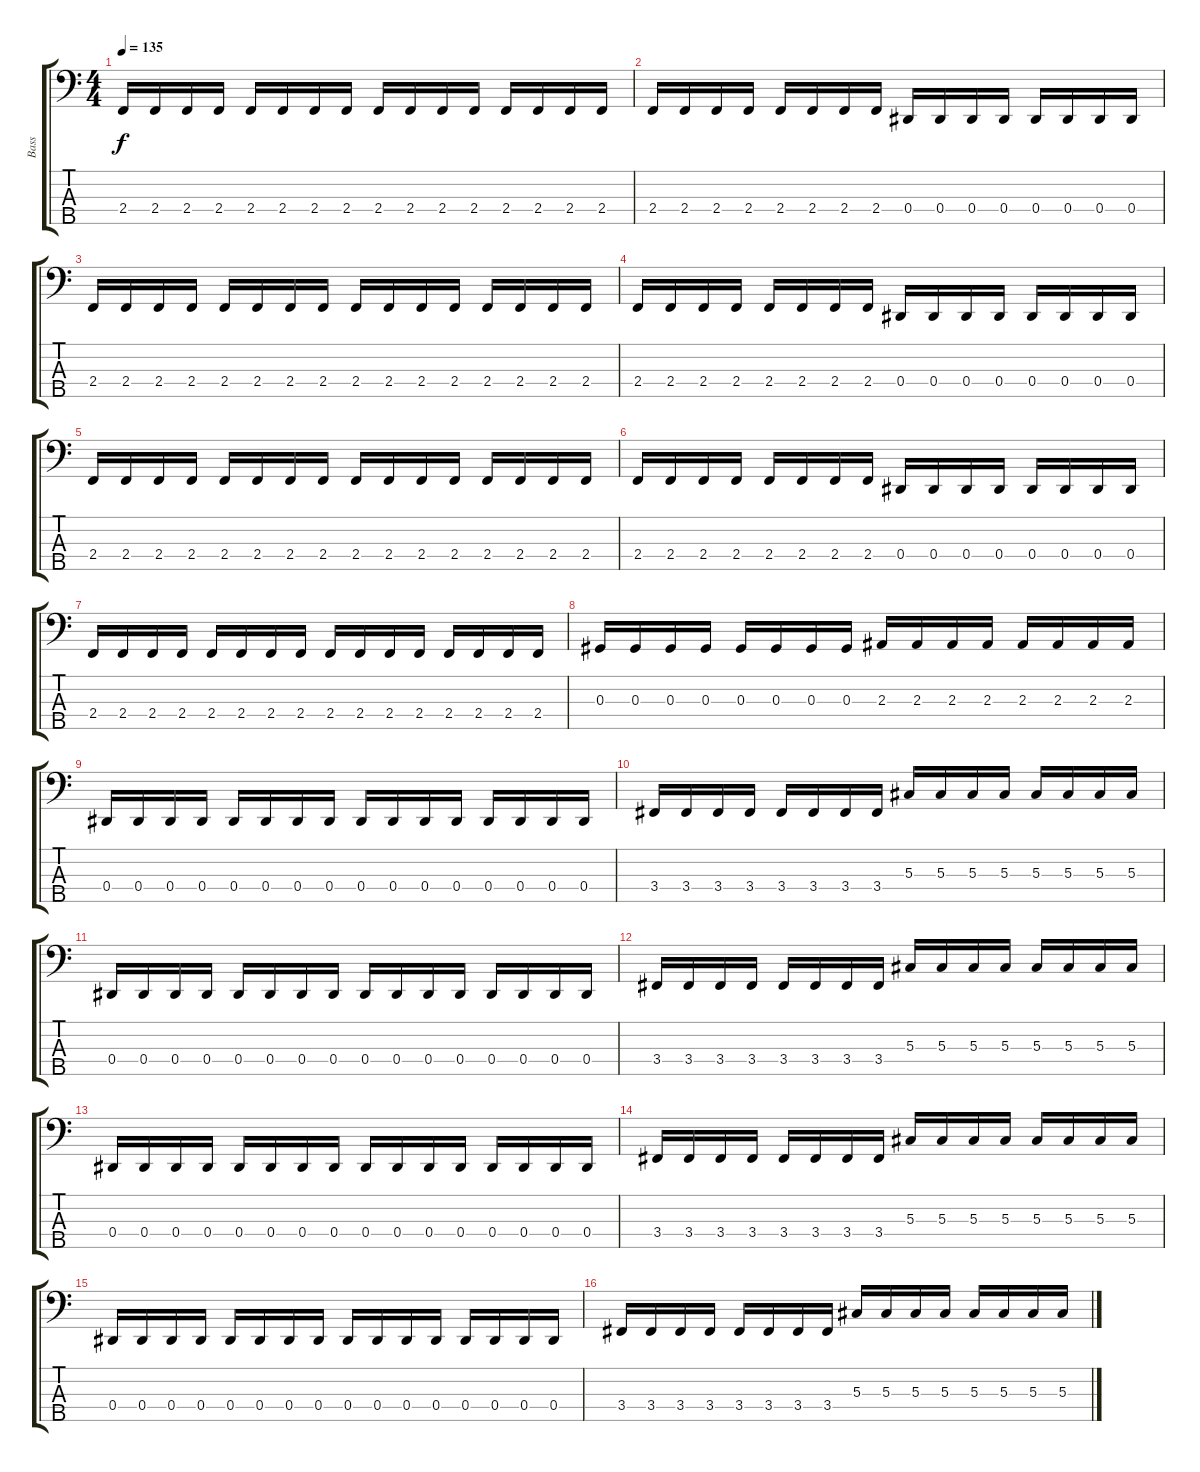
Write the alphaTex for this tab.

\track ("Bass" "Bass") {instrument electricbasspick}
\staff {score tabs}
\tuning (Gb2 Db2 Ab1 Eb1 Bb0) {hide}
\ts (4 4)
\tempo 135
\clef f4
\ks c
2.4.16{dy f} 2.4.16 2.4.16 2.4.16 2.4.16 2.4.16 2.4.16 2.4.16 2.4.16 2.4.16 2.4.16 2.4.16 2.4.16 2.4.16 2.4.16 2.4.16 |
2.4.16 2.4.16 2.4.16 2.4.16 2.4.16 2.4.16 2.4.16 2.4.16 0.4.16 0.4.16 0.4.16 0.4.16 0.4.16 0.4.16 0.4.16 0.4.16 |
2.4.16 2.4.16 2.4.16 2.4.16 2.4.16 2.4.16 2.4.16 2.4.16 2.4.16 2.4.16 2.4.16 2.4.16 2.4.16 2.4.16 2.4.16 2.4.16 |
2.4.16 2.4.16 2.4.16 2.4.16 2.4.16 2.4.16 2.4.16 2.4.16 0.4.16 0.4.16 0.4.16 0.4.16 0.4.16 0.4.16 0.4.16 0.4.16 |
2.4.16 2.4.16 2.4.16 2.4.16 2.4.16 2.4.16 2.4.16 2.4.16 2.4.16 2.4.16 2.4.16 2.4.16 2.4.16 2.4.16 2.4.16 2.4.16 |
2.4.16 2.4.16 2.4.16 2.4.16 2.4.16 2.4.16 2.4.16 2.4.16 0.4.16 0.4.16 0.4.16 0.4.16 0.4.16 0.4.16 0.4.16 0.4.16 |
2.4.16 2.4.16 2.4.16 2.4.16 2.4.16 2.4.16 2.4.16 2.4.16 2.4.16 2.4.16 2.4.16 2.4.16 2.4.16 2.4.16 2.4.16 2.4.16 |
0.3.16 0.3.16 0.3.16 0.3.16 0.3.16 0.3.16 0.3.16 0.3.16 2.3.16 2.3.16 2.3.16 2.3.16 2.3.16 2.3.16 2.3.16 2.3.16 |
0.4.16 0.4.16 0.4.16 0.4.16 0.4.16 0.4.16 0.4.16 0.4.16 0.4.16 0.4.16 0.4.16 0.4.16 0.4.16 0.4.16 0.4.16 0.4.16 |
3.4.16 3.4.16 3.4.16 3.4.16 3.4.16 3.4.16 3.4.16 3.4.16 5.3.16 5.3.16 5.3.16 5.3.16 5.3.16 5.3.16 5.3.16 5.3.16 |
0.4.16 0.4.16 0.4.16 0.4.16 0.4.16 0.4.16 0.4.16 0.4.16 0.4.16 0.4.16 0.4.16 0.4.16 0.4.16 0.4.16 0.4.16 0.4.16 |
3.4.16 3.4.16 3.4.16 3.4.16 3.4.16 3.4.16 3.4.16 3.4.16 5.3.16 5.3.16 5.3.16 5.3.16 5.3.16 5.3.16 5.3.16 5.3.16 |
0.4.16 0.4.16 0.4.16 0.4.16 0.4.16 0.4.16 0.4.16 0.4.16 0.4.16 0.4.16 0.4.16 0.4.16 0.4.16 0.4.16 0.4.16 0.4.16 |
3.4.16 3.4.16 3.4.16 3.4.16 3.4.16 3.4.16 3.4.16 3.4.16 5.3.16 5.3.16 5.3.16 5.3.16 5.3.16 5.3.16 5.3.16 5.3.16 |
0.4.16 0.4.16 0.4.16 0.4.16 0.4.16 0.4.16 0.4.16 0.4.16 0.4.16 0.4.16 0.4.16 0.4.16 0.4.16 0.4.16 0.4.16 0.4.16 |
3.4.16 3.4.16 3.4.16 3.4.16 3.4.16 3.4.16 3.4.16 3.4.16 5.3.16 5.3.16 5.3.16 5.3.16 5.3.16 5.3.16 5.3.16 5.3.16
